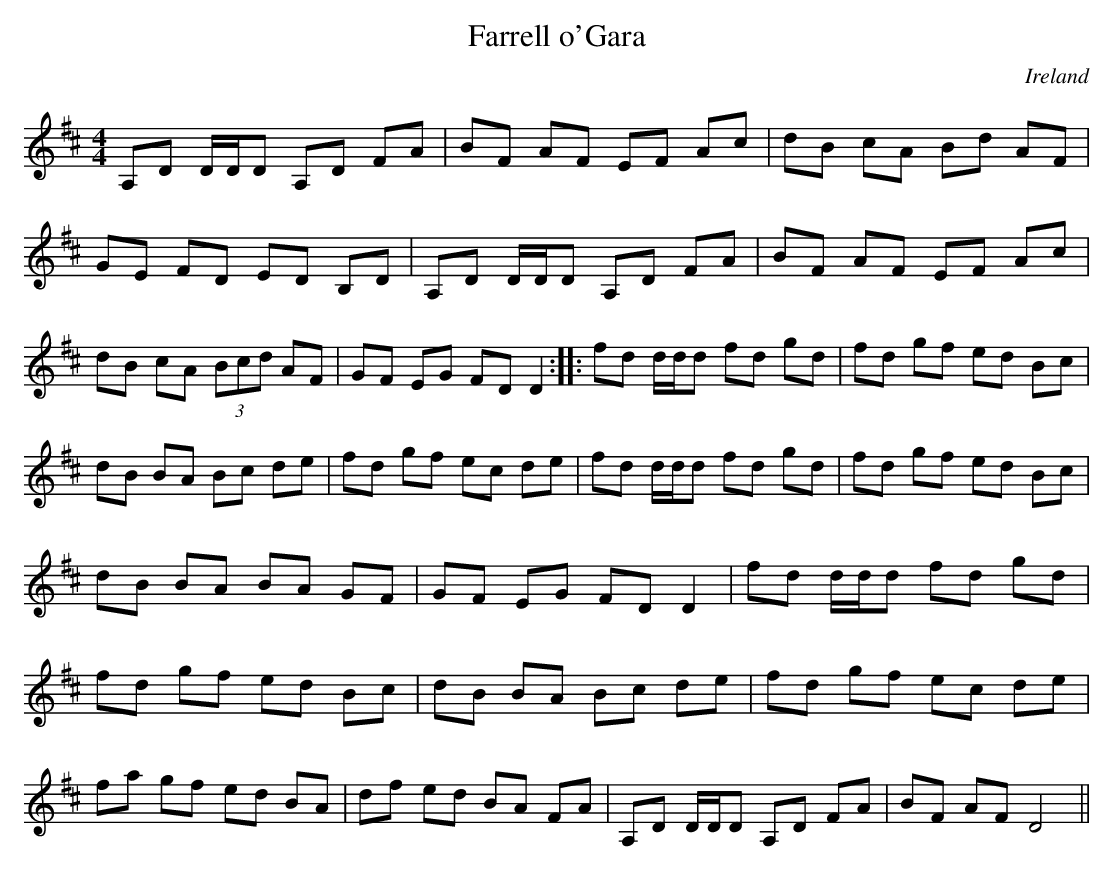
X:1
T:Farrell o'Gara
O:Ireland
M:4/4
K:D
A,D D/D/D A,D FA|BF AF EF Ac|\
dB cA Bd AF|GE FD ED B,D|\
A,D D/D/D A,D FA|BF AF EF Ac|\
dB cA (3Bcd AF|GF EG FD D2::\
fd d/d/d fd gd|fd gf ed Bc|\
dB BA Bc de|fd gf ec de|\
fd d/d/d fd gd|fd gf ed Bc|\
dB BA BA GF|GF EG FD D2|\
fd d/d/d fd gd|fd gf ed Bc|\
dB BA Bc de|fd gf ec de|\
fa gf ed BA|df ed BA FA|\
A,D D/D/D A,D FA|BF AF D4||
